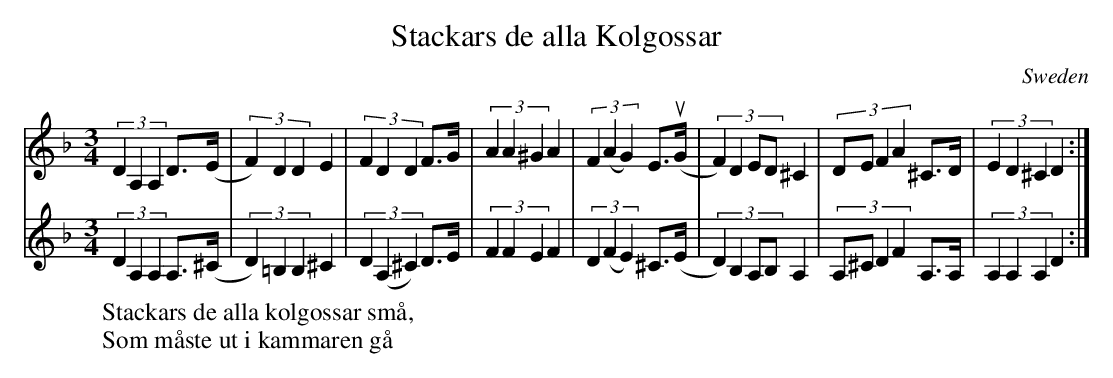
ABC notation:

X:1
T:Stackars de alla Kolgossar
M:3/4
O:Sweden
K:D min
V:1
(3:2:3D2A,2A,2 D>(E| (3:2:3F2)D2D2 E2| \
(3:2:3F2D2D2 F>G| (3:2:3A2A2^G2 A2 |\
(3:2:3F2(A2G2) E>(uG| (3:2:4F2)D2ED ^C2 |\
(3:2:4DEF2A2 ^C>D| (3:2:3E2D2^C2 D2:|
V:2
(3:2:3D2A,2A,2 A,>(^C |(3:2:3D2)=B,2B,2 ^C2 |\
(3:2:3  D2(A,2^C2) D>E |(3:2:3F2F2E2 F2 |\
(3:2:3D2(F2E2) ^C>(E |(3:2:4D2)B,2A,B, A,2|\
(3:2:4A,^CD2F2 A,>A, |(3:2:3A,2A,2A,2 D2 :|
W: Stackars de alla kolgossar små,
W: Som måste ut i kammaren gå
